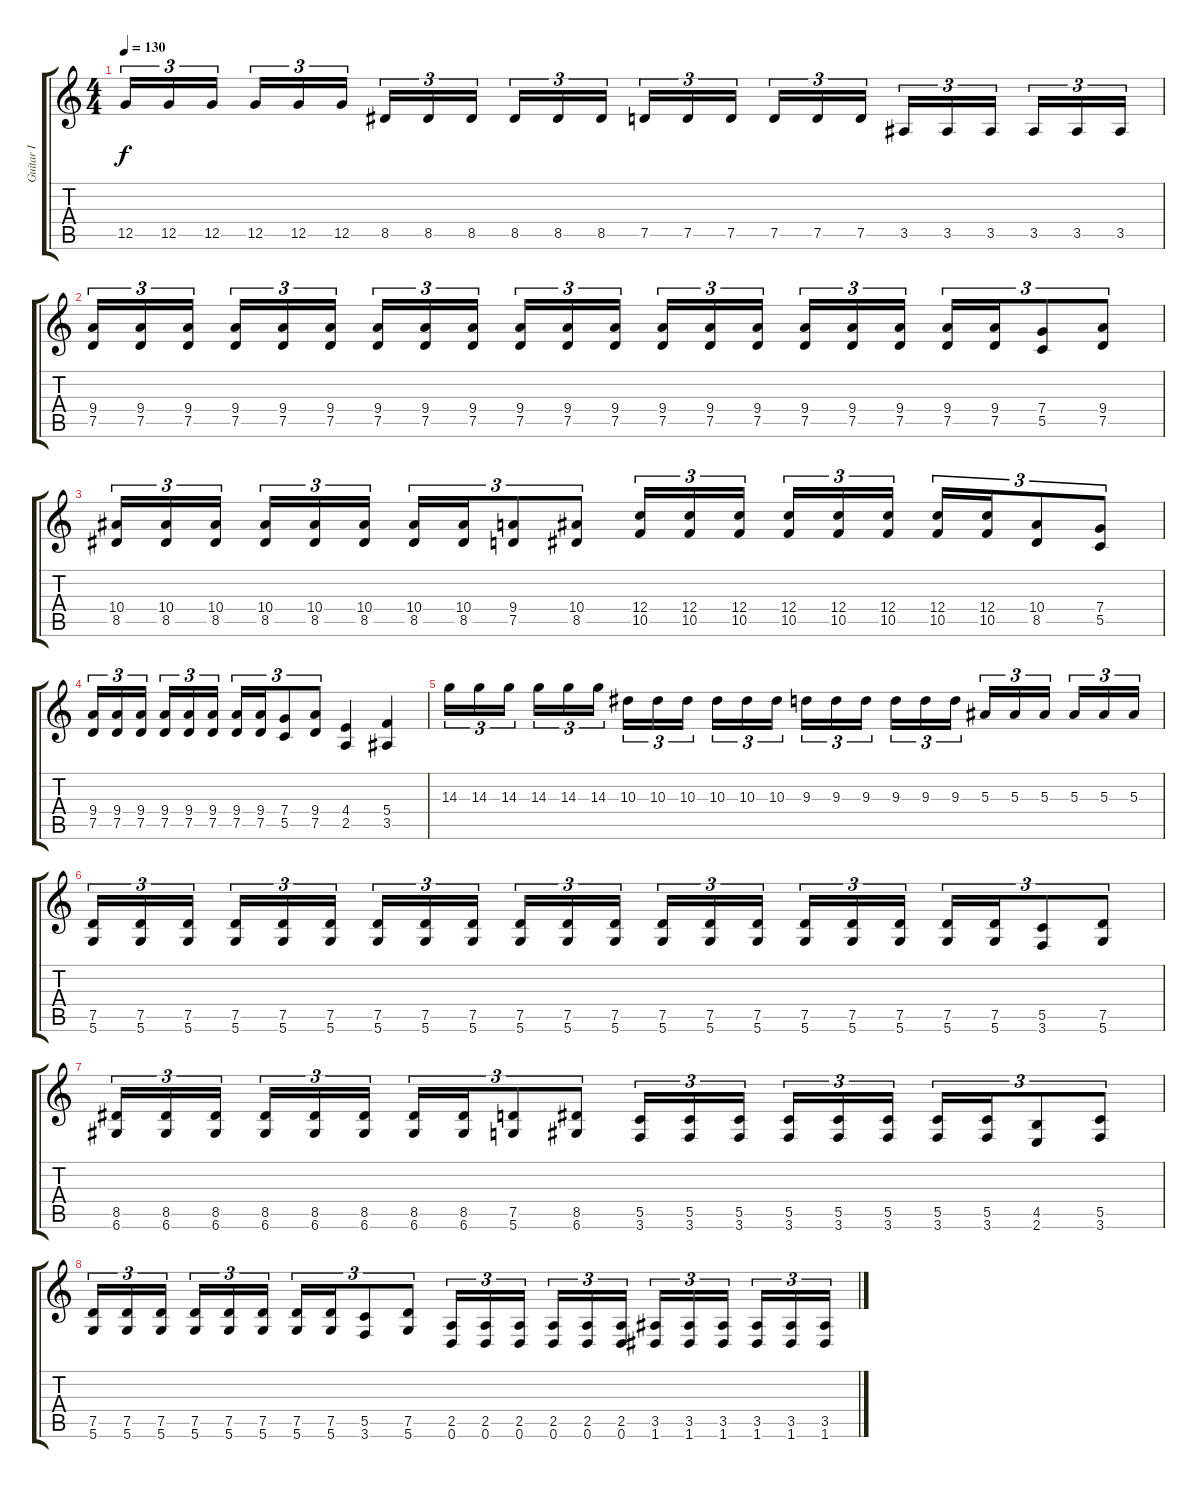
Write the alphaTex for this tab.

\track ("Guitar I" "Guitar I") {instrument distortionguitar}
\staff {score tabs}
\tuning (D4 A3 F3 C3 G2 D2) {hide}
\ts (4 4)
\tempo 130
\clef g2
\ks c
12.5.16{tu (3 2) dy f} 12.5.16{tu (3 2)} 12.5.16{tu (3 2)} 12.5.16{tu (3 2)} 12.5.16{tu (3 2)} 12.5.16{tu (3 2)} 8.5.16{tu (3 2)} 8.5.16{tu (3 2)} 8.5.16{tu (3 2)} 8.5.16{tu (3 2)} 8.5.16{tu (3 2)} 8.5.16{tu (3 2)} 7.5.16{tu (3 2)} 7.5.16{tu (3 2)} 7.5.16{tu (3 2)} 7.5.16{tu (3 2)} 7.5.16{tu (3 2)} 7.5.16{tu (3 2)} 3.5.16{tu (3 2)} 3.5.16{tu (3 2)} 3.5.16{tu (3 2)} 3.5.16{tu (3 2)} 3.5.16{tu (3 2)} 3.5.16{tu (3 2)} |
(9.4 7.5).16{tu (3 2)} (9.4 7.5).16{tu (3 2)} (9.4 7.5).16{tu (3 2)} (9.4 7.5).16{tu (3 2)} (9.4 7.5).16{tu (3 2)} (9.4 7.5).16{tu (3 2)} (9.4 7.5).16{tu (3 2)} (9.4 7.5).16{tu (3 2)} (9.4 7.5).16{tu (3 2)} (9.4 7.5).16{tu (3 2)} (9.4 7.5).16{tu (3 2)} (9.4 7.5).16{tu (3 2)} (9.4 7.5).16{tu (3 2)} (9.4 7.5).16{tu (3 2)} (9.4 7.5).16{tu (3 2)} (9.4 7.5).16{tu (3 2)} (9.4 7.5).16{tu (3 2)} (9.4 7.5).16{tu (3 2)} (9.4 7.5).16{tu (3 2)} (9.4 7.5).16{tu (3 2)} (7.4 5.5).8{tu (3 2)} (9.4 7.5).8{tu (3 2)} |
(10.4 8.5).16{tu (3 2)} (10.4 8.5).16{tu (3 2)} (10.4 8.5).16{tu (3 2)} (10.4 8.5).16{tu (3 2)} (10.4 8.5).16{tu (3 2)} (10.4 8.5).16{tu (3 2)} (10.4 8.5).16{tu (3 2)} (10.4 8.5).16{tu (3 2)} (9.4 7.5).8{tu (3 2)} (10.4 8.5).8{tu (3 2)} (12.4 10.5).16{tu (3 2)} (12.4 10.5).16{tu (3 2)} (12.4 10.5).16{tu (3 2)} (12.4 10.5).16{tu (3 2)} (12.4 10.5).16{tu (3 2)} (12.4 10.5).16{tu (3 2)} (12.4 10.5).16{tu (3 2)} (12.4 10.5).16{tu (3 2)} (10.4 8.5).8{tu (3 2)} (7.4 5.5).8{tu (3 2)} |
(9.4 7.5).16{tu (3 2)} (9.4 7.5).16{tu (3 2)} (9.4 7.5).16{tu (3 2)} (9.4 7.5).16{tu (3 2)} (9.4 7.5).16{tu (3 2)} (9.4 7.5).16{tu (3 2)} (9.4 7.5).16{tu (3 2)} (9.4 7.5).16{tu (3 2)} (7.4 5.5).8{tu (3 2)} (9.4 7.5).8{tu (3 2)} (4.4 2.5).4 (5.4 3.5).4 |
14.3.16{tu (3 2)} 14.3.16{tu (3 2)} 14.3.16{tu (3 2)} 14.3.16{tu (3 2)} 14.3.16{tu (3 2)} 14.3.16{tu (3 2)} 10.3.16{tu (3 2)} 10.3.16{tu (3 2)} 10.3.16{tu (3 2)} 10.3.16{tu (3 2)} 10.3.16{tu (3 2)} 10.3.16{tu (3 2)} 9.3.16{tu (3 2)} 9.3.16{tu (3 2)} 9.3.16{tu (3 2)} 9.3.16{tu (3 2)} 9.3.16{tu (3 2)} 9.3.16{tu (3 2)} 5.3.16{tu (3 2)} 5.3.16{tu (3 2)} 5.3.16{tu (3 2)} 5.3.16{tu (3 2)} 5.3.16{tu (3 2)} 5.3.16{tu (3 2)} |
(7.5 5.6).16{tu (3 2)} (7.5 5.6).16{tu (3 2)} (7.5 5.6).16{tu (3 2)} (7.5 5.6).16{tu (3 2)} (7.5 5.6).16{tu (3 2)} (7.5 5.6).16{tu (3 2)} (7.5 5.6).16{tu (3 2)} (7.5 5.6).16{tu (3 2)} (7.5 5.6).16{tu (3 2)} (7.5 5.6).16{tu (3 2)} (7.5 5.6).16{tu (3 2)} (7.5 5.6).16{tu (3 2)} (7.5 5.6).16{tu (3 2)} (7.5 5.6).16{tu (3 2)} (7.5 5.6).16{tu (3 2)} (7.5 5.6).16{tu (3 2)} (7.5 5.6).16{tu (3 2)} (7.5 5.6).16{tu (3 2)} (7.5 5.6).16{tu (3 2)} (7.5 5.6).16{tu (3 2)} (5.5 3.6).8{tu (3 2)} (7.5 5.6).8{tu (3 2)} |
(8.5 6.6).16{tu (3 2)} (8.5 6.6).16{tu (3 2)} (8.5 6.6).16{tu (3 2)} (8.5 6.6).16{tu (3 2)} (8.5 6.6).16{tu (3 2)} (8.5 6.6).16{tu (3 2)} (8.5 6.6).16{tu (3 2)} (8.5 6.6).16{tu (3 2)} (7.5 5.6).8{tu (3 2)} (8.5 6.6).8{tu (3 2)} (5.5 3.6).16{tu (3 2)} (5.5 3.6).16{tu (3 2)} (5.5 3.6).16{tu (3 2)} (5.5 3.6).16{tu (3 2)} (5.5 3.6).16{tu (3 2)} (5.5 3.6).16{tu (3 2)} (5.5 3.6).16{tu (3 2)} (5.5 3.6).16{tu (3 2)} (4.5 2.6).8{tu (3 2)} (5.5 3.6).8{tu (3 2)} |
(7.5 5.6).16{tu (3 2)} (7.5 5.6).16{tu (3 2)} (7.5 5.6).16{tu (3 2)} (7.5 5.6).16{tu (3 2)} (7.5 5.6).16{tu (3 2)} (7.5 5.6).16{tu (3 2)} (7.5 5.6).16{tu (3 2)} (7.5 5.6).16{tu (3 2)} (5.5 3.6).8{tu (3 2)} (7.5 5.6).8{tu (3 2)} (2.5 0.6).16{tu (3 2)} (2.5 0.6).16{tu (3 2)} (2.5 0.6).16{tu (3 2)} (2.5 0.6).16{tu (3 2)} (2.5 0.6).16{tu (3 2)} (2.5 0.6).16{tu (3 2)} (3.5 1.6).16{tu (3 2)} (3.5 1.6).16{tu (3 2)} (3.5 1.6).16{tu (3 2)} (3.5 1.6).16{tu (3 2)} (3.5 1.6).16{tu (3 2)} (3.5 1.6).16{tu (3 2)}
